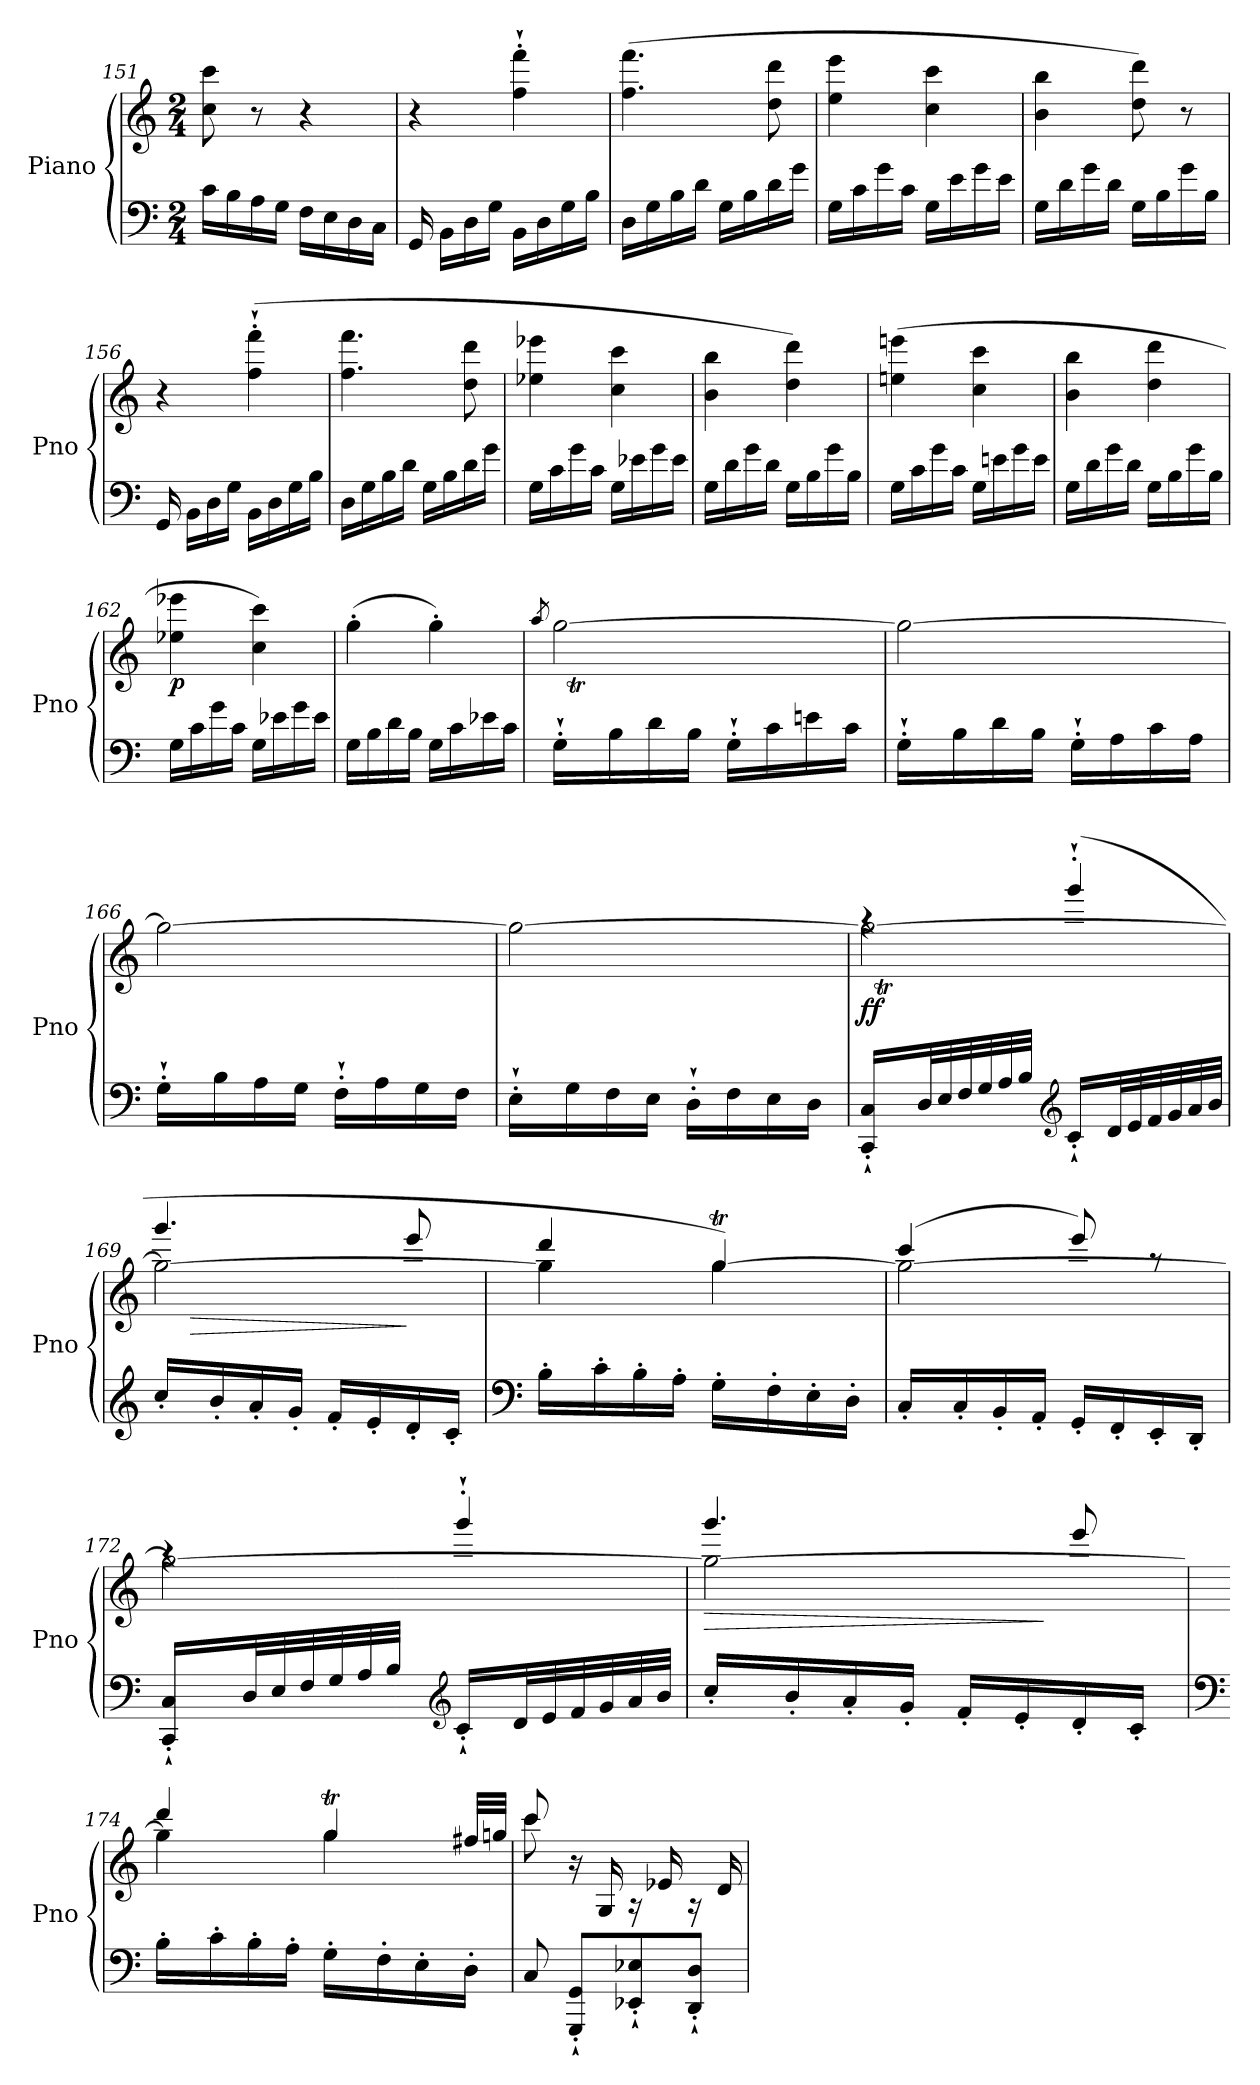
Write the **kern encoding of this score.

**kern	**kern	**dynam
*part1	*part1	*part1
*staff2	*staff1	*staff1/2
*I"Piano	*	*
*I'Pno	*	*
*clefF4	*clefG2	*
*k[]	*k[]	*
*M2/4	*M2/4	*
=151	=151	=151
16c\LL	8cc\ 8ccc\	.
16B\	.	.
16A\	8r	.
16G\JJ	.	.
16F\LL	4r	.
16E\	.	.
16D\	.	.
16C\JJ	.	.
!!LO:LB:g=z
=152	=152	=152
16GG/	4r	.
16BB\LL	.	.
16D\	.	.
16G\JJ	.	.
16BB\LL	4ff\'` 4fff\'`	.
16D\	.	.
16G\	.	.
16B\JJ	.	.
=153	=153	=153
16D\LL	(>4.ff\ 4.fff\	.
16G\	.	.
16B\	.	.
16d\JJ	.	.
16G\LL	.	.
16B\	.	.
16d\	8dd\ 8ddd\	.
16g\JJ	.	.
=154	=154	=154
16G\LL	4ee\ 4eee\	.
16c\	.	.
16g\	.	.
16c\JJ	.	.
16G\LL	4cc\ 4ccc\	.
16e\	.	.
16g\	.	.
16e\JJ	.	.
=155	=155	=155
16G\LL	4b\ 4bb\	.
16d\	.	.
16g\	.	.
16d\JJ	.	.
16G\LL	8dd\ 8ddd\)	.
16B\	.	.
16g\	8r	.
16B\JJ	.	.
=156	=156	=156
16GG/	4r	.
16BB\LL	.	.
16D\	.	.
16G\JJ	.	.
16BB\LL	(>4ff\'` 4fff\'`	.
16D\	.	.
16G\	.	.
16B\JJ	.	.
!!LO:PB:g=z
=157	=157	=157
16D\LL	4.ff\ 4.fff\	.
16G\	.	.
16B\	.	.
16d\JJ	.	.
16G\LL	.	.
16B\	.	.
16d\	8dd\ 8ddd\	.
16g\JJ	.	.
=158	=158	=158
16G\LL	4ee-X\ 4eee-X\	.
16c\	.	.
16g\	.	.
16c\JJ	.	.
16G\LL	4cc\ 4ccc\	.
16e-X\	.	.
16g\	.	.
16e-\JJ	.	.
=159	=159	=159
16G\LL	4b\ 4bb\	.
16d\	.	.
16g\	.	.
16d\JJ	.	.
16G\LL	4dd\ 4ddd\)	.
16B\	.	.
16g\	.	.
16B\JJ	.	.
=160	=160	=160
!	!	!LO:DY:b
16G\LL	(>4een\ 4eeen\	other-dynamics
16c\	.	.
16g\	.	.
16c\JJ	.	.
16G\LL	4cc\ 4ccc\	.
16en\	.	.
16g\	.	.
16e\JJ	.	.
=161	=161	=161
16G\LL	4b\ 4bb\	.
16d\	.	.
16g\	.	.
16d\JJ	.	.
16G\LL	4dd\ 4ddd\	.
16B\	.	.
16g\	.	.
16B\JJ	.	.
!!LO:PB:g=z
=162	=162	=162
!	!	!LO:DY:b
16G\LL	4ee-X\ 4eee-X\	p
16c\	.	.
16g\	.	.
16c\JJ	.	.
!	!	!LO:DY:b
16G\LL	4cc\ 4ccc\)	other-dynamics
16e-X\	.	.
16g\	.	.
16e-\JJ	.	.
=163	=163	=163
16G\LL	(>4gg'\	.
16B\	.	.
16d\	.	.
16B\JJ	.	.
16G\LL	4gg'\)	.
16c\	.	.
16e-X\	.	.
16c\JJ	.	.
=164	=164	=164
.	8qaa/	.
*	*^	*
!	!	!	!LO:DY:b
16G'`\LL	[2gg\	32aaTLLLyy	other-dynamics
.	.	32ggyy	.
16B\	.	32aayy	.
.	.	32ggyy	.
16d\	.	32aayy	.
.	.	32ggyy	.
16B\JJ	.	32aayy	.
.	.	32ggJJJyy	.
16G'`\LL	.	32aaLLLyy	.
.	.	32ggyy	.
16c\	.	32aayy	.
.	.	32ggyy	.
16en\	.	32aayy	.
.	.	32ggyy	.
16c\JJ	.	32aayy	.
.	.	32ggJJJyy	.
!!LO:LB:g=z	!!
=165	=165	=165	=165
16G'`\LL	2gg\_	32aaLLLyy	.
.	.	32ggyy	.
16B\	.	32aayy	.
.	.	32ggyy	.
16d\	.	32aayy	.
.	.	32ggyy	.
16B\JJ	.	32aayy	.
.	.	32ggJJJyy	.
16G'`\LL	.	32aaLLLyy	.
.	.	32ggyy	.
16A\	.	32aayy	.
.	.	32ggyy	.
16c\	.	32aayy	.
.	.	32ggyy	.
16A\JJ	.	32aayy	.
.	.	32ggJJJyy	.
!!LO:LB:g=z	!!
=166	=166	=166	=166
16G'`\LL	2gg\_	32aaLLLyy	.
.	.	32ggyy	.
16B\	.	32aayy	.
.	.	32ggyy	.
16A\	.	32aayy	.
.	.	32ggyy	.
16G\JJ	.	32aayy	.
.	.	32ggJJJyy	.
16F'`\LL	.	32aaLLLyy	.
.	.	32ggyy	.
16A\	.	32aayy	.
.	.	32ggyy	.
16G\	.	32aayy	.
.	.	32ggyy	.
16F\JJ	.	32aayy	.
.	.	32ggJJJyy	.
=167	=167	=167	=167
16E'`\LL	2gg\_	32aaLLLyy	.
.	.	32ggyy	.
16G\	.	32aayy	.
.	.	32ggyy	.
16F\	.	32aayy	.
.	.	32ggyy	.
16E\JJ	.	32aayy	.
.	.	32ggJJJyy	.
16D'`\LL	.	32aaLLLyy	.
.	.	32ggyy	.
16F\	.	32aayy	.
.	.	32ggyy	.
16E\	.	32aayy	.
.	.	32ggyy	.
16D\JJ	.	32aaTTTyy	.
.	.	32ggJJJyy	.
=168	=168	=168	=168
*	*	*^	*
!	!	!	!	!LO:DY:b
16CC/'` 16C/'`LL	2gg\_	32aaTLLLyy	4raa	ff
.	.	32ggyy	.	.
32D/L	.	32aayy	.	.
32E/	.	32ggyy	.	.
32F/	.	32aayy	.	.
32G/	.	32ggyy	.	.
32A/	.	32aayy	.	.
32B/JJJ	.	32ggJJJyy	.	.
*clefG2	*	*	*	*
16c'`/LL	.	32aaLLLyy	(>4ggg'`/	.
.	.	32ggyy	.	.
32d/L	.	32aayy	.	.
32e/	.	32ggyy	.	.
32f/	.	32aayy	.	.
32g/	.	32ggyy	.	.
32a/	.	32aayy	.	.
32b/JJJ	.	32ggJJJyy	.	.
!!LO:LB:g=z	!!	!!
=169	=169	=169	=169	=169
16cc'/LL	2gg\_	32aaLLLyy	4.ggg/	.
!	!	!	!	!LO:HP:b
.	.	32ggyy	.	>
16b'/	.	32aayy	.	.
.	.	32ggyy	.	.
16a'/	.	32aayy	.	.
.	.	32ggyy	.	.
16g'/JJ	.	32aayy	.	.
.	.	32ggJJJyy	.	.
16f'/LL	.	32aaLLLyy	.	.
.	.	32ggyy	.	.
16e'/	.	32aayy	.	.
.	.	32ggyy	.	.
16d'/	.	32aayy	8eee/	]
.	.	32ggyy	.	.
16c'/JJ	.	32aayy	.	.
.	.	32ggJJJyy	.	.
=170	=170	=170	=170	=170
*clefF4	*	*	*	*
16B'\LL	4gg\]	32aaLLLyy	4ddd/	.
.	.	32ggyy	.	.
16c'\	.	32aayy	.	.
.	.	32ggyy	.	.
16B'\	.	32aayy	.	.
.	.	32ggyy	.	.
16A'\JJ	.	32aayy	.	.
.	.	32ggJJJyy	.	.
16G'\LL	[4ggT\	32aaLLLyy	4gg/)	.
.	.	32ggyy	.	.
16F'\	.	32aayy	.	.
.	.	32ggyy	.	.
16E'\	.	32aayy	.	.
.	.	32ggyy	.	.
16D'\JJ	.	32aayy	.	.
.	.	32ggJJJyy	.	.
=171	=171	=171	=171	=171
16C'/LL	2gg\_	32aaLLLyy	(>4ccc/	.
.	.	32ggyy	.	.
16C'/	.	32aayy	.	.
.	.	32ggyy	.	.
16BB'/	.	32aayy	.	.
.	.	32ggyy	.	.
16AA'/JJ	.	32aayy	.	.
.	.	32ggJJJyy	.	.
16GG'/LL	.	32aaLLLyy	8eee/)	.
.	.	32ggyy	.	.
16FF'/	.	32aayy	.	.
.	.	32ggyy	.	.
16EE'/	.	32aayy	8raa	.
.	.	32ggyy	.	.
16DD'/JJ	.	32aayy	.	.
.	.	32ggJJJyy	.	.
!!LO:LB:g=z	!!	!!
=172	=172	=172	=172	=172
16CC/'` 16C/'`LL	2gg\_	32aaLLLyy	4raa	.
.	.	32ggyy	.	.
32D/L	.	32aayy	.	.
32E/	.	32ggyy	.	.
32F/	.	32aayy	.	.
32G/	.	32ggyy	.	.
32A/	.	32aayy	.	.
32B/JJJ	.	32ggJJJyy	.	.
*clefG2	*	*	*	*
16c'`/LL	.	32aaLLLyy	4ggg'`/	.
.	.	32ggyy	.	.
32d/L	.	32aayy	.	.
32e/	.	32ggyy	.	.
32f/	.	32aayy	.	.
32g/	.	32ggyy	.	.
32a/	.	32aayy	.	.
32b/JJJ	.	32ggJJJyy	.	.
=173	=173	=173	=173	=173
!	!	!	!	!LO:HP:b
16cc'/LL	2gg\_	32aaLLLyy	4.ggg/	>
.	.	32ggyy	.	.
16b'/	.	32aayy	.	.
.	.	32ggyy	.	.
16a'/	.	32aayy	.	.
.	.	32ggyy	.	.
16g'/JJ	.	32aayy	.	.
.	.	32ggJJJyy	.	.
16f'/LL	.	32aaLLLyy	.	.
.	.	32ggyy	.	.
16e'/	.	32aayy	.	.
.	.	32ggyy	.	]
16d'/	.	32aayy	8eee/	.
.	.	32ggyy	.	.
16c'/JJ	.	32aayy	.	.
.	.	32ggJJJyy	.	.
!!LO:PB:g=z	!!	!!
=174	=174	=174	=174	=174
*clefF4	*	*	*	*
16B'\LL	4gg\]	32aaLLLyy	4ddd/	.
.	.	32ggyy	.	.
16c'\	.	32aayy	.	.
.	.	32ggyy	.	.
16B'\	.	32aayy	.	.
.	.	32ggyy	.	.
16A'\JJ	.	32aayy	.	.
.	.	32ggJJJyy	.	.
16G'\LL	4ggT\	32aaLLLyy	4gg/	.
.	.	32ggyy	.	.
16F'\	.	32aayy	.	.
.	.	32ggyy	.	.
16E'\	.	32aayy	.	.
.	.	32ggJJJyy	.	.
16D'\JJ	.	32ff#XTTT/LLL	.	.
.	.	32gg/JJJ	.	.
*	*	*v	*v	*
!!LO:LB:g=z
=175	=175	=175	=175
8C/	8ccc/	8ccc\	.
!	!	!	!LO:DY:b
8GGG/'` 8GG/'`L	16r	16ryy	other-dynamics
.	16ryy	16G/	.
8EE-X/'` 8E-X/'`	16rA	16ryy	.
.	16ryy	16e-X/	.
8DD/'` 8D/'`J	16rA	16ryy	.
.	16ryy	16d/	.
*	*v	*v	*
=	=	=
*-	*-	*-
